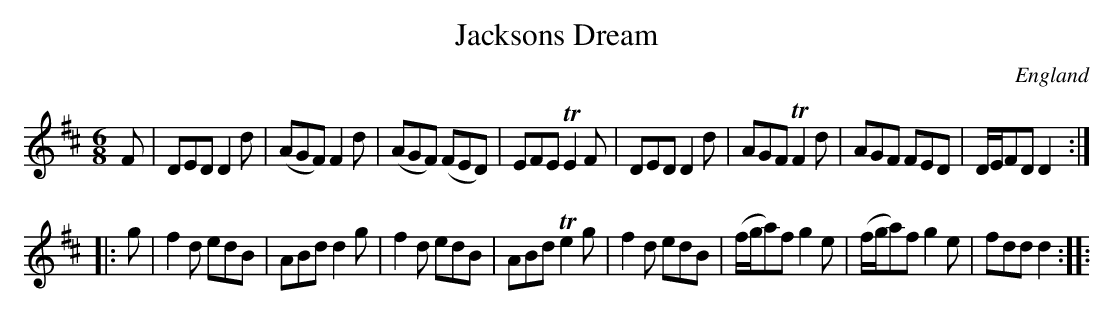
X:1
T:Jacksons Dream
L:1/8
M:6/8
O:England
K:D major
F | \
DED D2d | (AGF) F2d | (AGF) (FED) | EFE TE2F | \
DED D2d | AGF  TF2d | AGF FED | D/E/FD D2 ::
g | \
f2d edB | ABd d2g | f2d edB | ABd Te2g | \
f2d edB | (f/g/a)f g2e | (f/g/a)f g2e | fdd d2 ::
